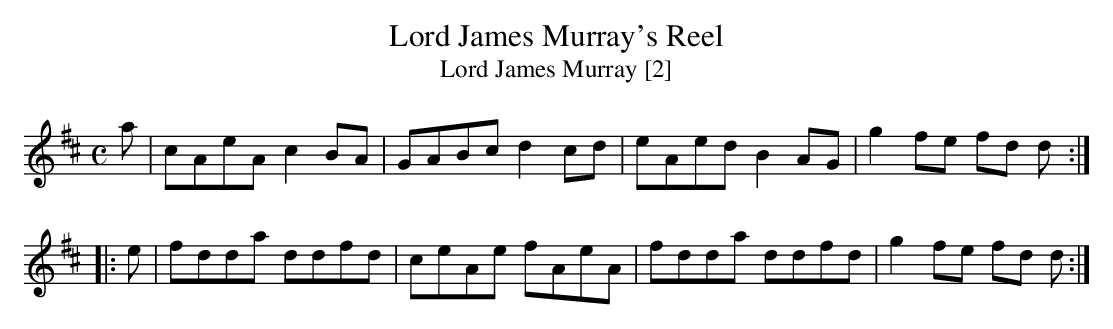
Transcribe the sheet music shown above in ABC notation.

X:1
T:Lord James Murray's Reel
T:Lord James Murray [2]
M:C
L:1/8
K:D
a|cAeA c2 BA|GABc d2 cd|eAed B2 AG|g2 fe fd d:|
|:e|fdda ddfd|ceAe fAeA|fdda ddfd|g2 fe fd d:|
